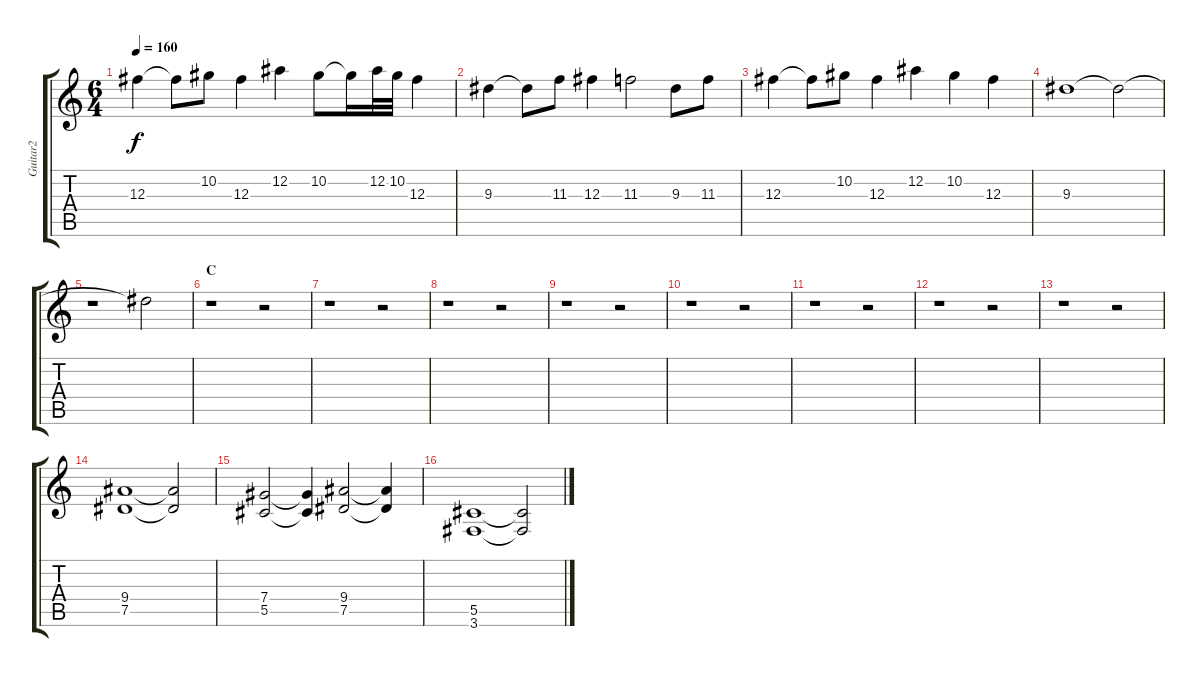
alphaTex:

\track ("Guitar2" "Guitar2") {instrument distortionguitar}
\staff {score tabs}
\tuning (Eb4 Bb3 Gb3 Db3 Ab2 Eb2) {hide}
\ts (6 4)
\tempo 160
\clef g2
\ks c
12.3.4{dy f} 12.3{t}.8 10.2.8 12.3.4 12.2.4 10.2.8 10.2{t}.16 12.2.32 10.2.32 12.3.4 |
9.3.4 9.3{t}.8 11.3.8 12.3.4 11.3.2 9.3.8 11.3.8 |
12.3.4 12.3{t}.8 10.2.8 12.3.4 12.2.4 10.2.4 12.3.4 |
9.3.1 9.3{t}.2 |
r.1 9.3{t}.2 |
\section ("" "C")
r.1 r.2 |
r.1 r.2 |
r.1 r.2 |
r.1 r.2 |
r.1 r.2 |
r.1 r.2 |
r.1 r.2 |
r.1 r.2 |
(9.4 7.5).1 (9.4{t} 7.5{t}).2 |
(7.4 5.5).2 (7.4{t} 5.5{t}).4 (9.4 7.5).2 (9.4{t} 7.5{t}).4 |
(5.5 3.6).1 (5.5{t} 3.6{t}).2
